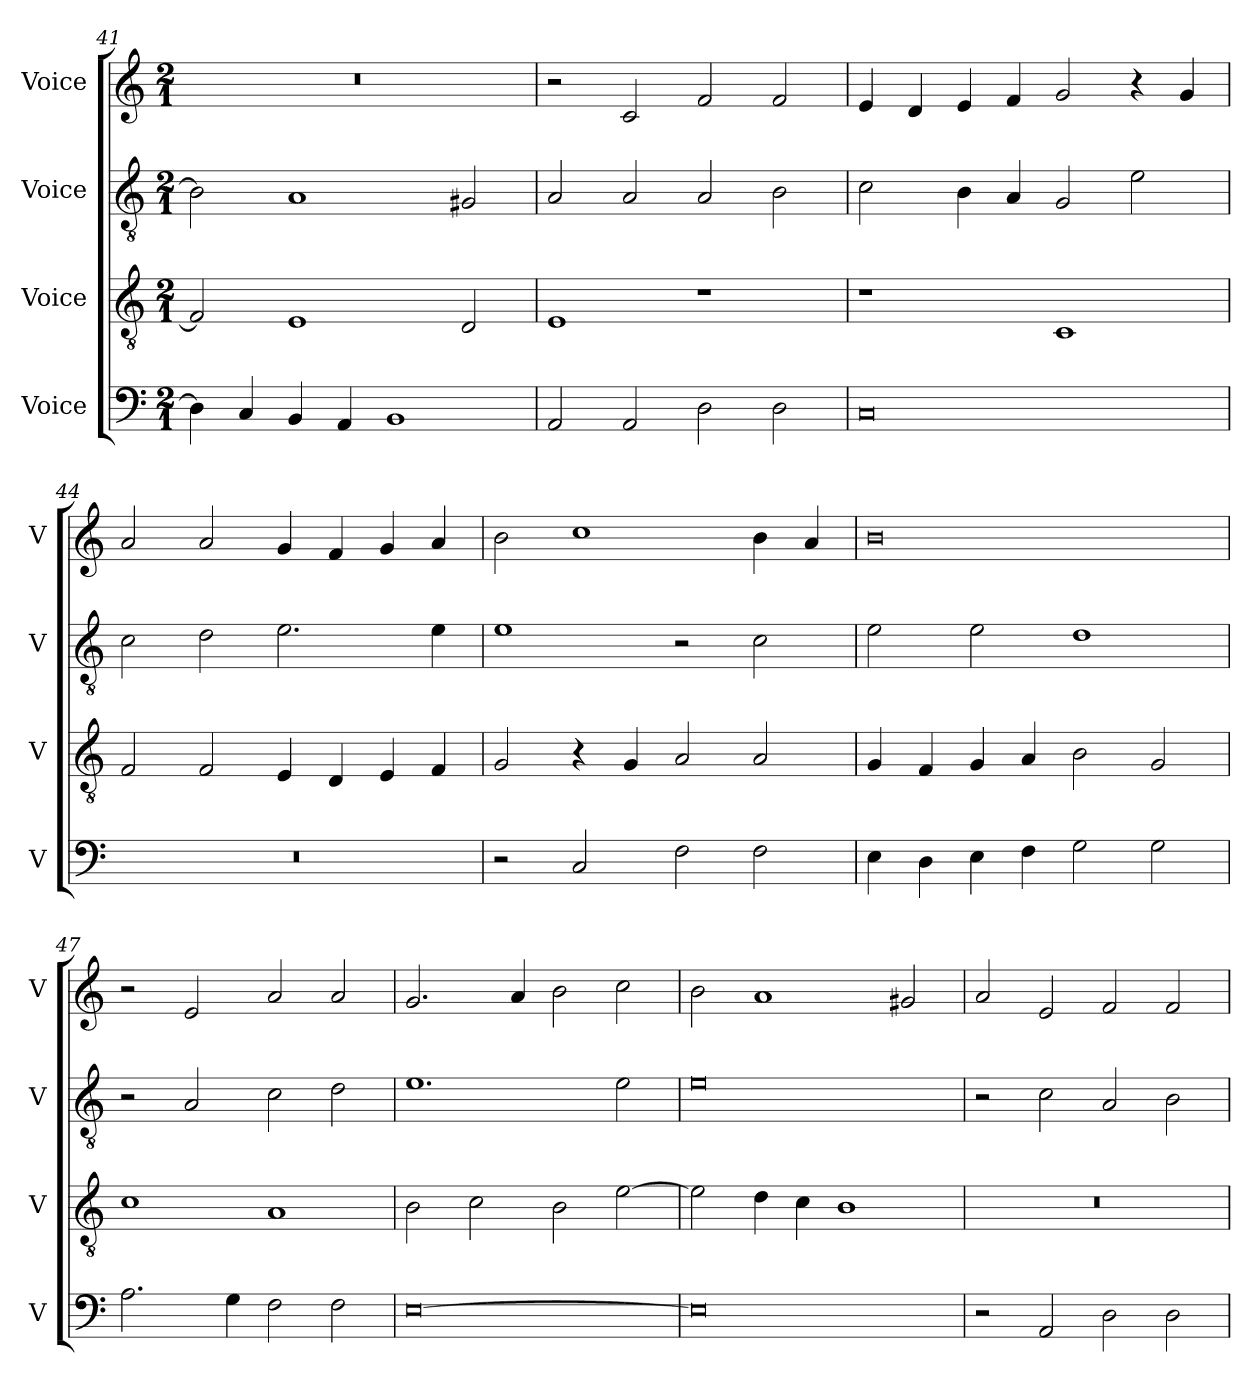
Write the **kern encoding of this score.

**kern	**kern	**kern	**kern
*part4	*part3	*part2	*part1
*staff4	*staff3	*staff2	*staff1
*I"Voice	*I"Voice	*I"Voice	*I"Voice
*I'V	*I'V	*I'V	*I'V
*clefF4	*clefGv2	*clefGv2	*clefG2
*k[]	*k[]	*k[]	*k[]
*M2/1	*M2/1	*M2/1	*M2/1
=41	=41	=41	=41
4D\]	2F/]	2B\]	0r
4C/	.	.	.
4BB/	1E	1A	.
4AA/	.	.	.
1BB	.	.	.
.	2D/	2G#X/	.
=42	=42	=42	=42
2AA/	1E	2A/	2r
2AA/	.	2A/	2c/
2D\	1r	2A/	2f/
2D\	.	2B\	2f/
=43	=43	=43	=43
0C	1r	2c\	4e/
.	.	.	4d/
.	.	4B\	4e/
.	.	4A/	4f/
.	1C	2G/	2g/
.	.	2e\	4r
.	.	.	4g/
!!LO:LB:g=z
=44	=44	=44	=44
0r	2F/	2c\	2a/
.	2F/	2d\	2a/
.	4E/	2.e\	4g/
.	4D/	.	4f/
.	4E/	.	4g/
.	4F/	4e\	4a/
=45	=45	=45	=45
2r	2G/	1e	2b\
2C/	4r	.	1cc
.	4G/	.	.
2F\	2A/	2r	.
2F\	2A/	2c\	4b\
.	.	.	4a/
=46	=46	=46	=46
4E\	4G/	2e\	0b
4D\	4F/	.	.
4E\	4G/	2e\	.
4F\	4A/	.	.
2G\	2B\	1d	.
2G\	2G/	.	.
!!LO:LB:g=z
=47	=47	=47	=47
2.A\	1c	2r	2r
.	.	2A/	2e/
4G\	.	.	.
2F\	1A	2c\	2a/
2F\	.	2d\	2a/
=48	=48	=48	=48
[0E	2B\	1.e	2.g/
.	2c\	.	.
.	.	.	4a/
.	2B\	.	2b\
.	[2e\	2e\	2cc\
=49	=49	=49	=49
0E]	2e\]	0e	2b\
.	4d\	.	1a
.	4c\	.	.
.	1B	.	.
.	.	.	2g#X/
=50	=50	=50	=50
2r	0r	2r	2a/
2AA/	.	2c\	2e/
2D\	.	2A/	2f/
2D\	.	2B\	2f/
=	=	=	=
*-	*-	*-	*-
